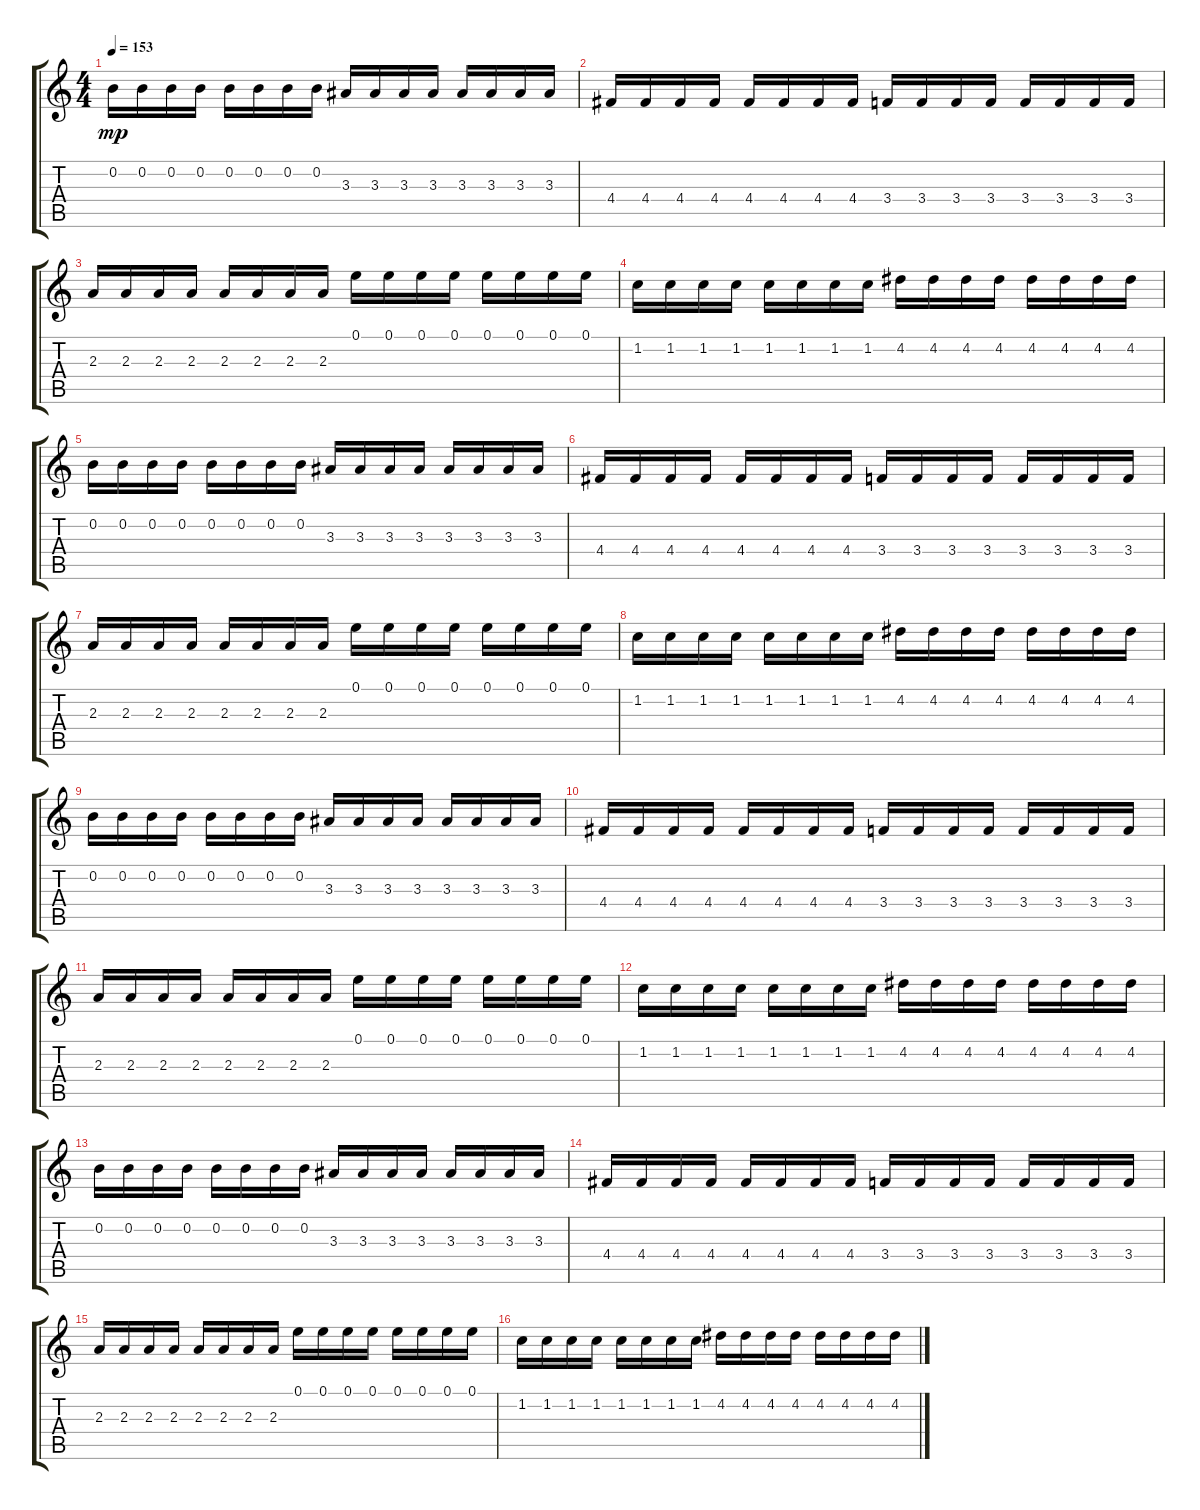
\track "" {instrument overdrivenguitar}
\staff {score tabs}
\tuning (E4 B3 G3 D3 A2 E2) {hide}
\ts (4 4)
\tempo 153
\clef g2
\ks c
0.2.16{dy mp} 0.2.16 0.2.16 0.2.16 0.2.16 0.2.16 0.2.16 0.2.16 3.3.16 3.3.16 3.3.16 3.3.16 3.3.16 3.3.16 3.3.16 3.3.16 |
4.4.16 4.4.16 4.4.16 4.4.16 4.4.16 4.4.16 4.4.16 4.4.16 3.4.16 3.4.16 3.4.16 3.4.16 3.4.16 3.4.16 3.4.16 3.4.16 |
2.3.16 2.3.16 2.3.16 2.3.16 2.3.16 2.3.16 2.3.16 2.3.16 0.1.16 0.1.16 0.1.16 0.1.16 0.1.16 0.1.16 0.1.16 0.1.16 |
1.2.16 1.2.16 1.2.16 1.2.16 1.2.16 1.2.16 1.2.16 1.2.16 4.2.16 4.2.16 4.2.16 4.2.16 4.2.16 4.2.16 4.2.16 4.2.16 |
0.2.16 0.2.16 0.2.16 0.2.16 0.2.16 0.2.16 0.2.16 0.2.16 3.3.16 3.3.16 3.3.16 3.3.16 3.3.16 3.3.16 3.3.16 3.3.16 |
4.4.16 4.4.16 4.4.16 4.4.16 4.4.16 4.4.16 4.4.16 4.4.16 3.4.16 3.4.16 3.4.16 3.4.16 3.4.16 3.4.16 3.4.16 3.4.16 |
2.3.16 2.3.16 2.3.16 2.3.16 2.3.16 2.3.16 2.3.16 2.3.16 0.1.16 0.1.16 0.1.16 0.1.16 0.1.16 0.1.16 0.1.16 0.1.16 |
1.2.16 1.2.16 1.2.16 1.2.16 1.2.16 1.2.16 1.2.16 1.2.16 4.2.16 4.2.16 4.2.16 4.2.16 4.2.16 4.2.16 4.2.16 4.2.16 |
0.2.16 0.2.16 0.2.16 0.2.16 0.2.16 0.2.16 0.2.16 0.2.16 3.3.16 3.3.16 3.3.16 3.3.16 3.3.16 3.3.16 3.3.16 3.3.16 |
4.4.16 4.4.16 4.4.16 4.4.16 4.4.16 4.4.16 4.4.16 4.4.16 3.4.16 3.4.16 3.4.16 3.4.16 3.4.16 3.4.16 3.4.16 3.4.16 |
2.3.16 2.3.16 2.3.16 2.3.16 2.3.16 2.3.16 2.3.16 2.3.16 0.1.16 0.1.16 0.1.16 0.1.16 0.1.16 0.1.16 0.1.16 0.1.16 |
1.2.16 1.2.16 1.2.16 1.2.16 1.2.16 1.2.16 1.2.16 1.2.16 4.2.16 4.2.16 4.2.16 4.2.16 4.2.16 4.2.16 4.2.16 4.2.16 |
0.2.16 0.2.16 0.2.16 0.2.16 0.2.16 0.2.16 0.2.16 0.2.16 3.3.16 3.3.16 3.3.16 3.3.16 3.3.16 3.3.16 3.3.16 3.3.16 |
4.4.16 4.4.16 4.4.16 4.4.16 4.4.16 4.4.16 4.4.16 4.4.16 3.4.16 3.4.16 3.4.16 3.4.16 3.4.16 3.4.16 3.4.16 3.4.16 |
2.3.16 2.3.16 2.3.16 2.3.16 2.3.16 2.3.16 2.3.16 2.3.16 0.1.16 0.1.16 0.1.16 0.1.16 0.1.16 0.1.16 0.1.16 0.1.16 |
1.2.16 1.2.16 1.2.16 1.2.16 1.2.16 1.2.16 1.2.16 1.2.16 4.2.16 4.2.16 4.2.16 4.2.16 4.2.16 4.2.16 4.2.16 4.2.16
